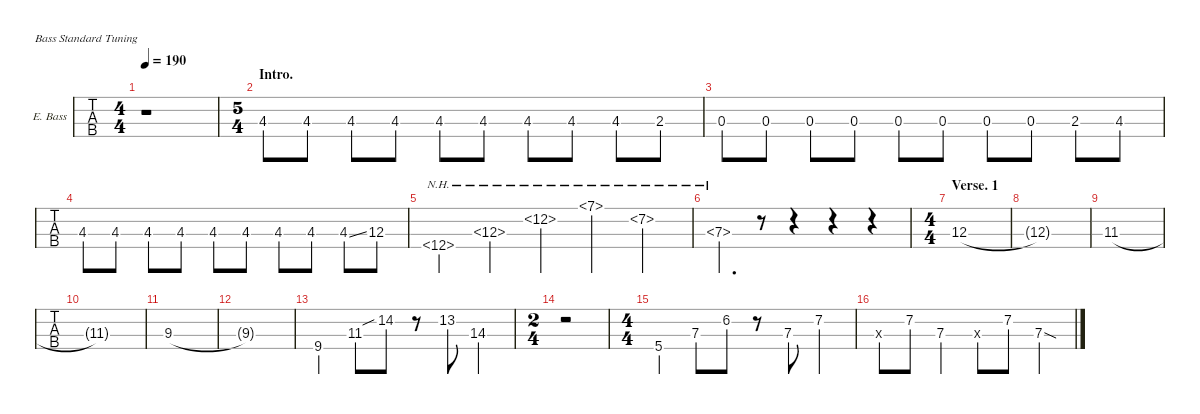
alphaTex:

\defaultSystemsLayout 4
\hideDynamics
\bracketExtendMode nobrackets
\firstSystemTrackNameOrientation horizontal
\track ("Ele. Bass" "E. Bass") {defaultSystemsLayout 4 instrument electricbassfinger}
\staff {tabs}
\tuning (G2 D2 A1 E1)
\ts (4 4)
\beaming (8 4 4)
\tempo 190
\clef f4
\ks e
r.1{dy f instrument electricbassfinger} |
\ts (5 4)
\beaming (8 2 2 2 2 2)
\section ("" "Intro.")
4.3{acc #}.8 4.3{acc #}.8{beam split} 4.3{acc #}.8 4.3{acc #}.8{beam split} 4.3{acc #}.8 4.3{acc #}.8 4.3{acc #}.8 4.3{acc #}.8 4.3{acc #}.8 2.3{acc forcenatural}.8 |
0.3{acc forcenatural}.8 0.3{acc forcenatural}.8 0.3{acc forcenatural}.8 0.3{acc forcenatural}.8 0.3{acc forcenatural}.8 0.3{acc forcenatural}.8 0.3{acc forcenatural}.8 0.3{acc forcenatural}.8 2.3{acc forcenatural}.8 4.3{acc #}.8 |
4.3{acc #}.8 4.3{acc #}.8 4.3{acc #}.8 4.3{acc #}.8 4.3{acc #}.8 4.3{acc #}.8 4.3{acc #}.8 4.3{acc #}.8 4.3{ss acc #}.8 12.3{acc forcenatural}.8 |
12.4{nh acc forcenatural}.4 12.3{nh acc forcenatural}.4 12.2{nh acc forcenatural}.4 7.1{nh acc forcenatural}.4 7.2{nh acc forcenatural}.4 |
7.3{nh acc forcenatural}.4{d} r.8 r.4 r.4 r.4 |
\ts (4 4)
\beaming (8 4 4)
\section ("" "Verse. 1")
12.3{acc forcenatural}.1 |
12.3{t acc forcenatural}.1 |
11.3{acc #}.1 |
11.3{t acc #}.1 |
9.3{acc #}.1 |
9.3{t acc #}.1 |
9.4{acc #}.4 11.3{acc #}.8 14.2{sib acc forcenatural}.8 r.8 13.2{acc #}.8 14.3{acc forcenatural}.4 |
\ts (2 4)
\beaming (8 2 2)
r.2 |
\ts (4 4)
\beaming (8 4 4)
5.4{acc forcenatural}.4 7.3{acc forcenatural}.8 6.2{acc #}.8 r.8 7.3{acc forcenatural}.8 7.2{acc forcenatural}.4 |
7.3{x acc forcenatural}.8 7.2{acc forcenatural}.8 7.3{acc forcenatural}.4 7.3{x acc forcenatural}.8 7.2{acc forcenatural}.8 7.3{sod acc forcenatural}.4
